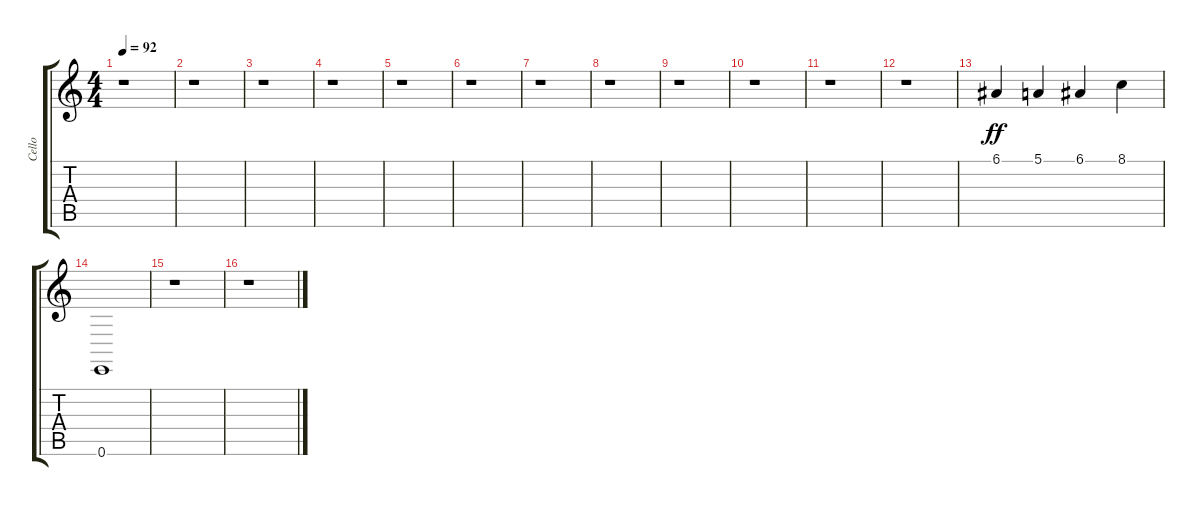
\track ("Cello" "Cello") {instrument cello}
\staff {score tabs}
\tuning (E4 B3 G3 D3 A2 E2) {hide}
\ts (4 4)
\tempo 92
\clef g2
\ks c
r.1{dy ff instrument cello} |
r.1 |
r.1 |
r.1 |
r.1 |
r.1 |
r.1 |
r.1 |
r.1 |
r.1 |
r.1 |
r.1 |
6.1.4 5.1.4 6.1.4 8.1.4 |
0.6.1 |
r.1 |
r.1
